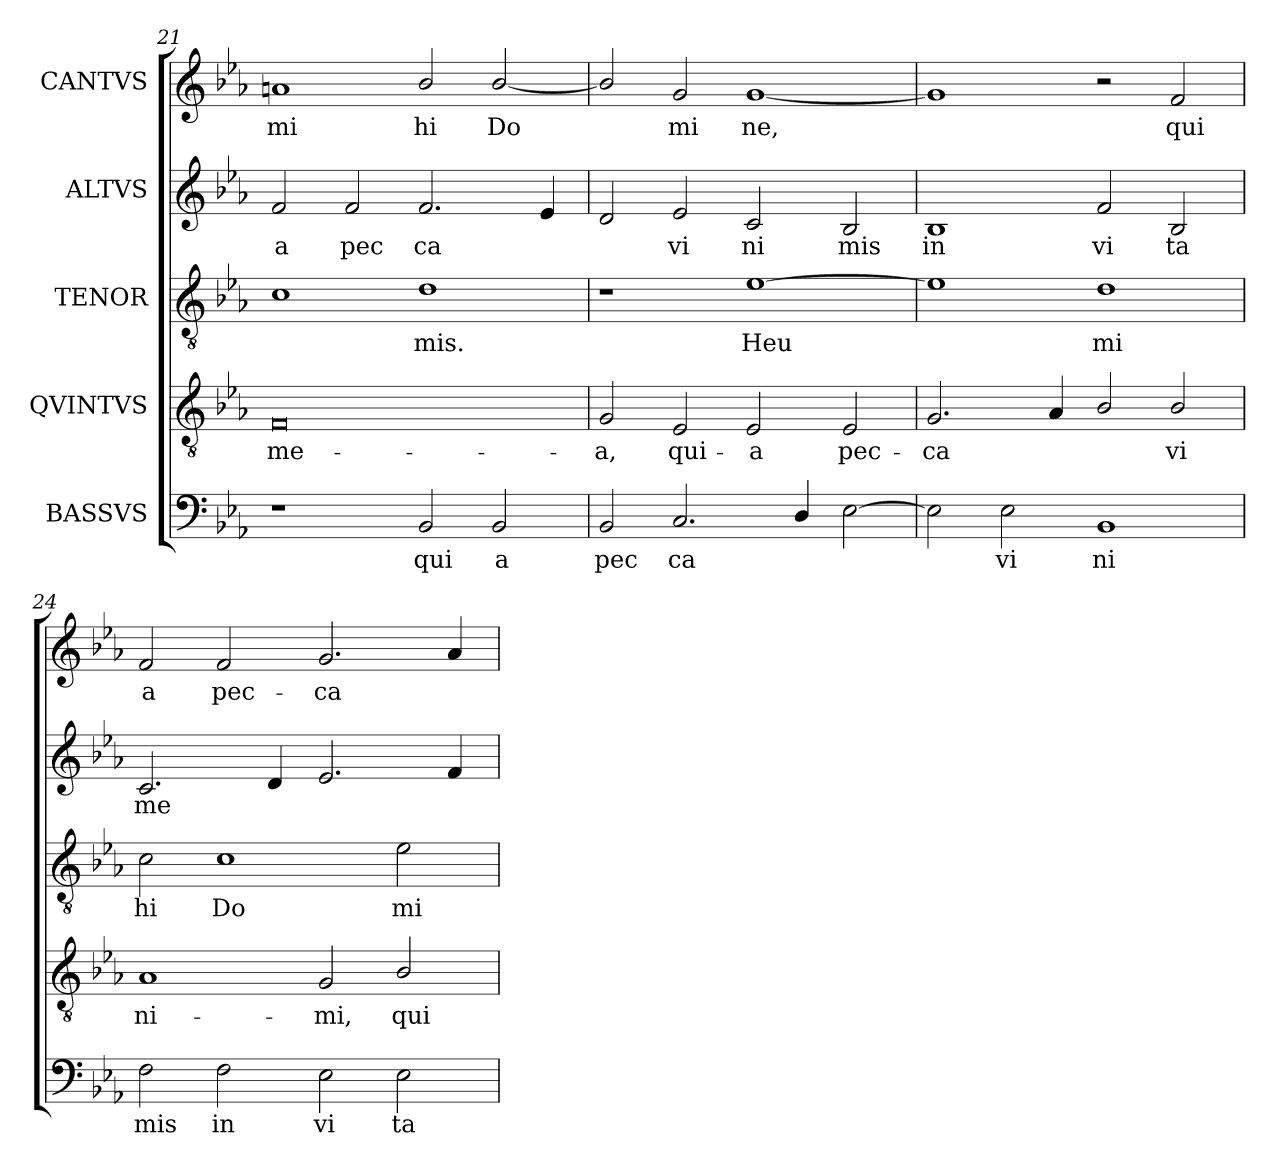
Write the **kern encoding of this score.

**kern	**text	**kern	**text	**kern	**text	**kern	**text	**kern	**text
*part5	*part5	*part4	*part4	*part3	*part3	*part2	*part2	*part1	*part1
*staff5	*staff5	*staff4	*staff4	*staff3	*staff3	*staff2	*staff2	*staff1	*staff1
*I"BASSVS	*	*I"QVINTVS	*	*I"TENOR	*	*I"ALTVS	*	*I"CANTVS	*
*clefF4	*	*clefGv2	*	*clefGv2	*	*clefG2	*	*clefG2	*
*k[b-e-a-]	*	*k[b-e-a-]	*	*k[b-e-a-]	*	*k[b-e-a-]	*	*k[b-e-a-]	*
*E-:	*	*E-:	*	*E-:	*	*E-:	*	*E-:	*
=21	=21	=21	=21	=21	=21	=21	=21	=21	=21
!	!	!	!LO:LY:b:cj	!	!LO:LY:b:cj	!	!LO:LY:b:cj	!	!LO:LY:b:cj
1r	.	0F	me-	1c	.	2f/	a	1an	mi
!	!	!	!	!	!	!	!LO:LY:b:cj	!	!
.	.	.	.	.	.	2f/	pec	.	.
!	!LO:LY:b:cj	!	!	!	!LO:LY:b:cj	!	!LO:LY:b:cj	!	!LO:LY:b:cj
2BB-/	qui	.	.	1d	mis.	2.f/	ca	2b-/	hi
!	!LO:LY:b:cj	!	!	!	!	!	!	!	!LO:LY:b:cj
2BB-/	a	.	.	.	.	.	.	[<2b-/	Do
!	!	!	!	!	!	!	!LO:LY:b:cj	!	!
.	.	.	.	.	.	4e-/	.	.	.
=22	=22	=22	=22	=22	=22	=22	=22	=22	=22
!	!LO:LY:b:cj	!	!LO:LY:b:cj	!	!	!	!LO:LY:b:cj	!	!LO:LY:b:cj
2BB-/	pec	2G/	-a,	1r	.	2d/	.	2b-/]	.
!	!LO:LY:b:cj	!	!LO:LY:b:cj	!	!	!	!LO:LY:b:cj	!	!LO:LY:b:cj
2.C/	ca	2E-/	qui-	.	.	2e-/	vi	2g/	mi
!	!	!	!LO:LY:b:cj	!	!LO:LY:b:cj	!	!LO:LY:b:cj	!	!LO:LY:b:cj
.	.	2E-/	-a	[>1e-	Heu	2c/	ni	[<1g	ne,
!	!LO:LY:b:cj	!	!	!	!	!	!	!	!
4D/	.	.	.	.	.	.	.	.	.
!	!LO:LY:b:cj	!	!LO:LY:b:cj	!	!	!	!LO:LY:b:cj	!	!
[>2E-\	.	2E-/	pec-	.	.	2B-/	mis	.	.
=23	=23	=23	=23	=23	=23	=23	=23	=23	=23
!	!LO:LY:b:cj	!	!LO:LY:b:cj	!	!LO:LY:b:cj	!	!LO:LY:b:cj	!	!LO:LY:b:cj
2E-\]	.	2.G/	-ca-	1e-]	.	1B-	in	1g]	.
!	!LO:LY:b:cj	!	!	!	!	!	!	!	!
2E-\	vi	.	.	.	.	.	.	.	.
!	!	!	!LO:LY:b:cj	!	!	!	!	!	!
.	.	4A-/	--	.	.	.	.	.	.
!	!LO:LY:b:cj	!	!LO:LY:b:cj	!	!LO:LY:b:cj	!	!LO:LY:b:cj	!	!
1BB-	ni	2B-/	--	1d	mi	2f/	vi	2r	.
!	!	!	!LO:LY:b:cj	!	!	!	!LO:LY:b:cj	!	!LO:LY:b:cj
.	.	2B-/	-vi	.	.	2B-/	ta	2f/	qui
!!LO:LB:g=z
=24	=24	=24	=24	=24	=24	=24	=24	=24	=24
!	!LO:LY:b:cj	!	!LO:LY:b:cj	!	!LO:LY:b:cj	!	!LO:LY:b:cj	!	!LO:LY:b:cj
2F\	mis	1A-	ni-	2c\	hi	2.c/	me-	2f/	a
!	!LO:LY:b:cj	!	!	!	!LO:LY:b:cj	!	!	!	!LO:LY:b:cj
2F\	in	.	.	1c	Do	.	.	2f/	pec-
!	!	!	!	!	!	!	!LO:LY:b:cj	!	!
.	.	.	.	.	.	4d/	--	.	.
!	!LO:LY:b:cj	!	!LO:LY:b:cj	!	!	!	!LO:LY:b:cj	!	!LO:LY:b:cj
2E-\	vi	2G/	-mi,	.	.	2.e-/	--	2.g/	-ca-
!	!LO:LY:b:cj	!	!LO:LY:b:cj	!	!LO:LY:b:cj	!	!	!	!
2E-\	ta	2B-/	qui-	2e-\	mi	.	.	.	.
!	!	!	!	!	!	!	!LO:LY:b:cj	!	!LO:LY:b:cj
.	.	.	.	.	.	4f/	--	4a-/	--
=	=	=	=	=	=	=	=	=	=
*-	*-	*-	*-	*-	*-	*-	*-	*-	*-
